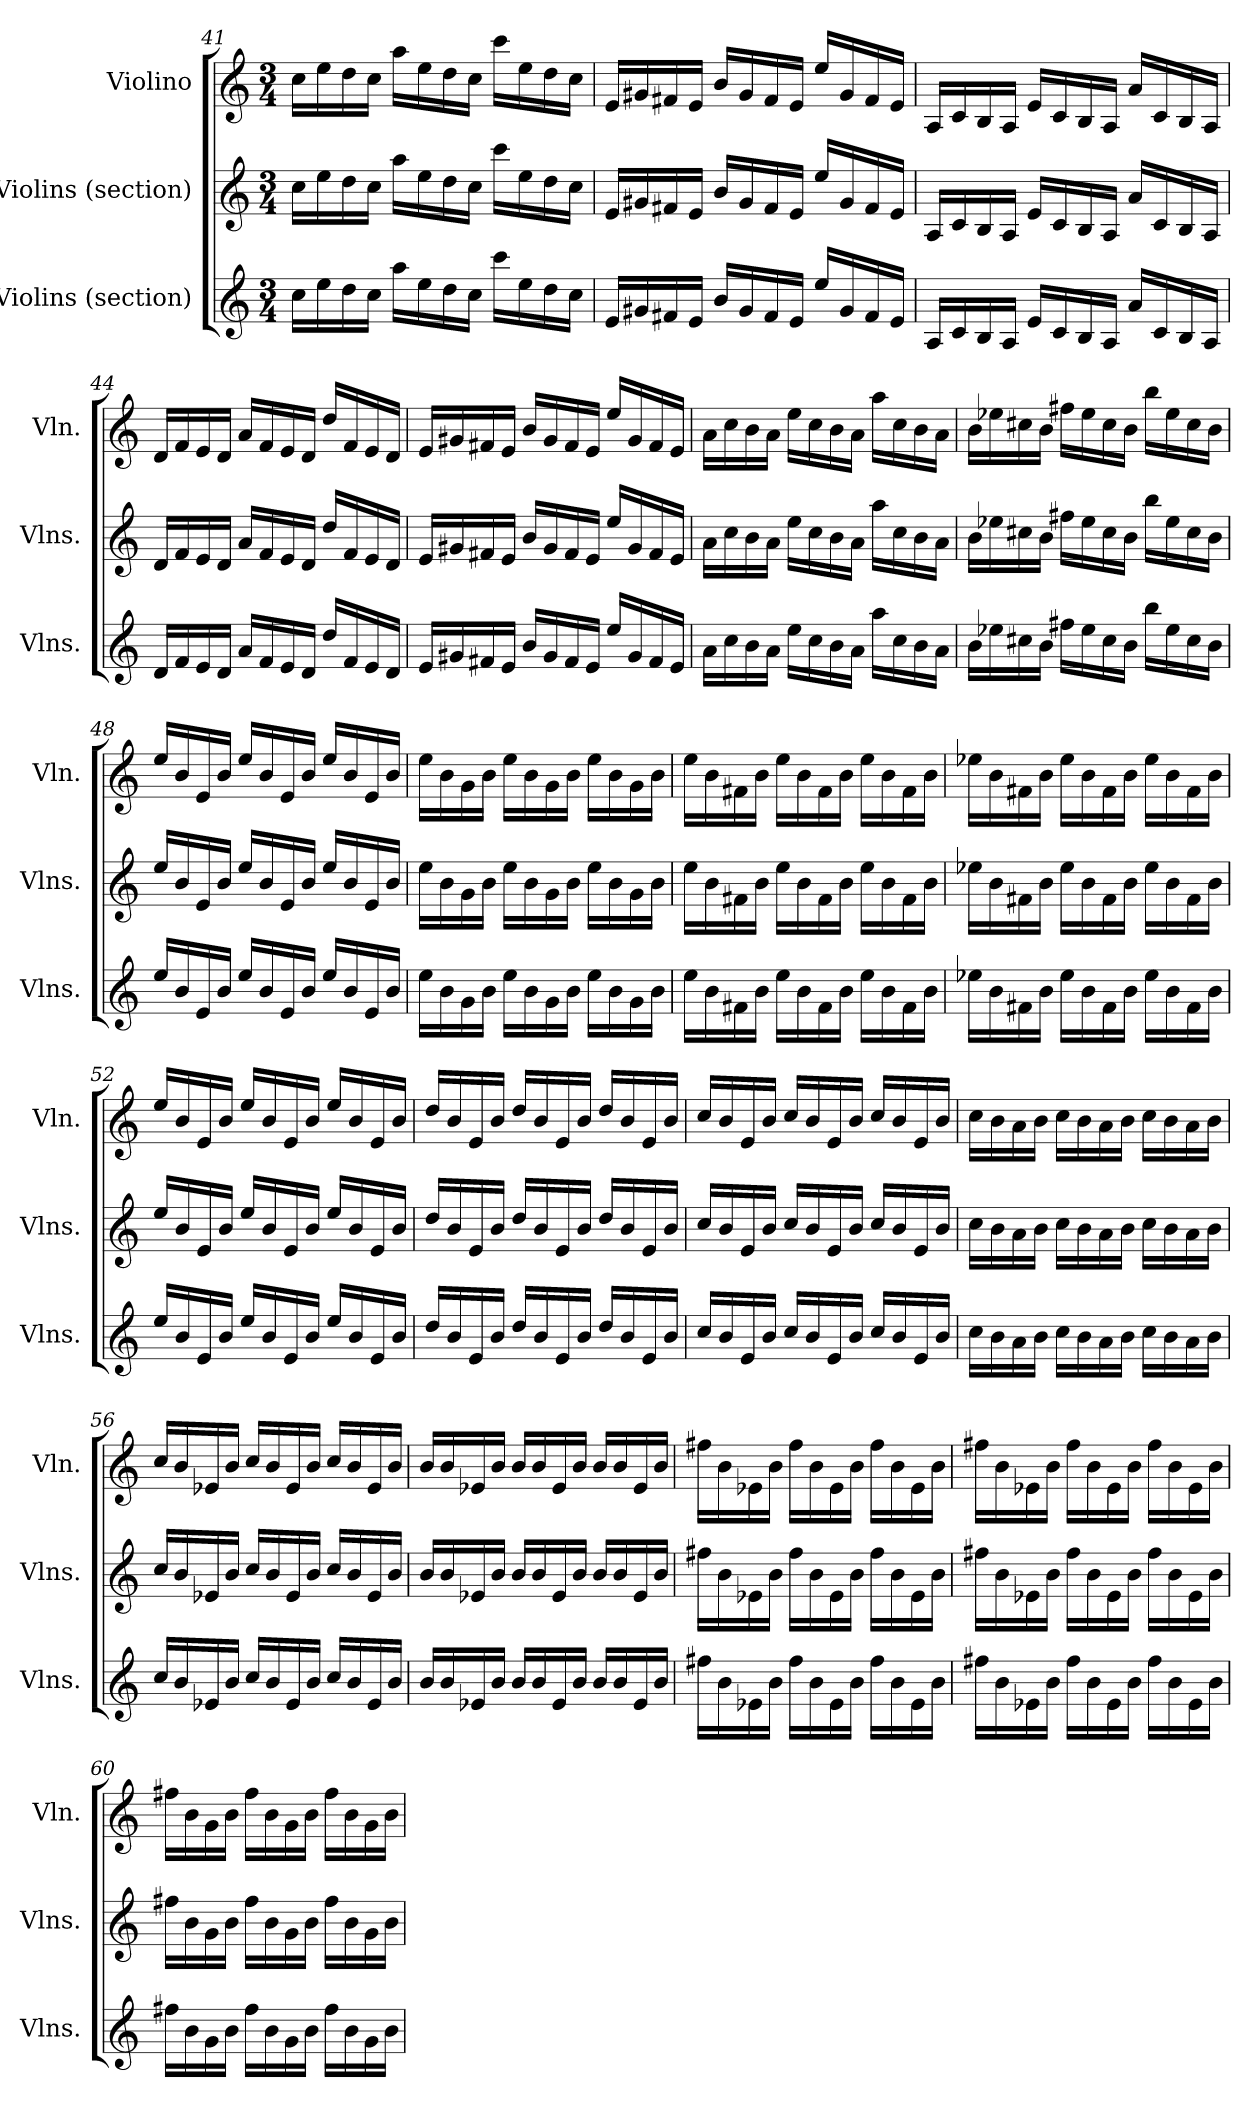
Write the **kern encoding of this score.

**kern	**kern	**kern
*part3	*part2	*part1
*staff3	*staff2	*staff1
*I"Violins (section)	*I"Violins (section)	*I"Violino
*I'Vlns.	*I'Vlns.	*I'Vln.
*clefG2	*clefG2	*clefG2
*k[]	*k[]	*k[]
*M3/4	*M3/4	*M3/4
=41	=41	=41
16cc\LL	16cc\LL	16cc\LL
16ee\	16ee\	16ee\
16dd\	16dd\	16dd\
16cc\JJ	16cc\JJ	16cc\JJ
16aa\LL	16aa\LL	16aa\LL
16ee\	16ee\	16ee\
16dd\	16dd\	16dd\
16cc\JJ	16cc\JJ	16cc\JJ
16ccc\LL	16ccc\LL	16ccc\LL
16ee\	16ee\	16ee\
16dd\	16dd\	16dd\
16cc\JJ	16cc\JJ	16cc\JJ
=42	=42	=42
16e/LL	16e/LL	16e/LL
16g#X/	16g#X/	16g#X/
16f#X/	16f#X/	16f#X/
16e/JJ	16e/JJ	16e/JJ
16b/LL	16b/LL	16b/LL
16g#/	16g#/	16g#/
16f#/	16f#/	16f#/
16e/JJ	16e/JJ	16e/JJ
16ee/LL	16ee/LL	16ee/LL
16g#/	16g#/	16g#/
16f#/	16f#/	16f#/
16e/JJ	16e/JJ	16e/JJ
!!LO:PB:g=z
=43	=43	=43
16A/LL	16A/LL	16A/LL
16c/	16c/	16c/
16B/	16B/	16B/
16A/JJ	16A/JJ	16A/JJ
16e/LL	16e/LL	16e/LL
16c/	16c/	16c/
16B/	16B/	16B/
16A/JJ	16A/JJ	16A/JJ
16a/LL	16a/LL	16a/LL
16c/	16c/	16c/
16B/	16B/	16B/
16A/JJ	16A/JJ	16A/JJ
=44	=44	=44
16d/LL	16d/LL	16d/LL
16f/	16f/	16f/
16e/	16e/	16e/
16d/JJ	16d/JJ	16d/JJ
16a/LL	16a/LL	16a/LL
16f/	16f/	16f/
16e/	16e/	16e/
16d/JJ	16d/JJ	16d/JJ
16dd/LL	16dd/LL	16dd/LL
16f/	16f/	16f/
16e/	16e/	16e/
16d/JJ	16d/JJ	16d/JJ
=45	=45	=45
16e/LL	16e/LL	16e/LL
16g#X/	16g#X/	16g#X/
16f#X/	16f#X/	16f#X/
16e/JJ	16e/JJ	16e/JJ
16b/LL	16b/LL	16b/LL
16g#/	16g#/	16g#/
16f#/	16f#/	16f#/
16e/JJ	16e/JJ	16e/JJ
16ee/LL	16ee/LL	16ee/LL
16g#/	16g#/	16g#/
16f#/	16f#/	16f#/
16e/JJ	16e/JJ	16e/JJ
!!LO:LB:g=z
=46	=46	=46
16a\LL	16a\LL	16a\LL
16cc\	16cc\	16cc\
16b\	16b\	16b\
16a\JJ	16a\JJ	16a\JJ
16ee\LL	16ee\LL	16ee\LL
16cc\	16cc\	16cc\
16b\	16b\	16b\
16a\JJ	16a\JJ	16a\JJ
16aa\LL	16aa\LL	16aa\LL
16cc\	16cc\	16cc\
16b\	16b\	16b\
16a\JJ	16a\JJ	16a\JJ
=47	=47	=47
16b\LL	16b\LL	16b\LL
16ee-X\	16ee-X\	16ee-X\
16cc#X\	16cc#X\	16cc#X\
16b\JJ	16b\JJ	16b\JJ
16ff#X\LL	16ff#X\LL	16ff#X\LL
16ee-\	16ee-\	16ee-\
16cc#\	16cc#\	16cc#\
16b\JJ	16b\JJ	16b\JJ
16bb\LL	16bb\LL	16bb\LL
16ee-\	16ee-\	16ee-\
16cc#\	16cc#\	16cc#\
16b\JJ	16b\JJ	16b\JJ
=48	=48	=48
16ee/LL	16ee/LL	16ee/LL
16b/	16b/	16b/
16e/	16e/	16e/
16b/JJ	16b/JJ	16b/JJ
16ee/LL	16ee/LL	16ee/LL
16b/	16b/	16b/
16e/	16e/	16e/
16b/JJ	16b/JJ	16b/JJ
16ee/LL	16ee/LL	16ee/LL
16b/	16b/	16b/
16e/	16e/	16e/
16b/JJ	16b/JJ	16b/JJ
!!LO:LB:g=z
=49	=49	=49
16ee\LL	16ee\LL	16ee\LL
16b\	16b\	16b\
16g\	16g\	16g\
16b\JJ	16b\JJ	16b\JJ
16ee\LL	16ee\LL	16ee\LL
16b\	16b\	16b\
16g\	16g\	16g\
16b\JJ	16b\JJ	16b\JJ
16ee\LL	16ee\LL	16ee\LL
16b\	16b\	16b\
16g\	16g\	16g\
16b\JJ	16b\JJ	16b\JJ
=50	=50	=50
16ee\LL	16ee\LL	16ee\LL
16b\	16b\	16b\
16f#X\	16f#X\	16f#X\
16b\JJ	16b\JJ	16b\JJ
16ee\LL	16ee\LL	16ee\LL
16b\	16b\	16b\
16f#\	16f#\	16f#\
16b\JJ	16b\JJ	16b\JJ
16ee\LL	16ee\LL	16ee\LL
16b\	16b\	16b\
16f#\	16f#\	16f#\
16b\JJ	16b\JJ	16b\JJ
=51	=51	=51
16ee-X\LL	16ee-X\LL	16ee-X\LL
16b\	16b\	16b\
16f#X\	16f#X\	16f#X\
16b\JJ	16b\JJ	16b\JJ
16ee-\LL	16ee-\LL	16ee-\LL
16b\	16b\	16b\
16f#\	16f#\	16f#\
16b\JJ	16b\JJ	16b\JJ
16ee-\LL	16ee-\LL	16ee-\LL
16b\	16b\	16b\
16f#\	16f#\	16f#\
16b\JJ	16b\JJ	16b\JJ
!!LO:LB:g=z
=52	=52	=52
16ee/LL	16ee/LL	16ee/LL
16b/	16b/	16b/
16e/	16e/	16e/
16b/JJ	16b/JJ	16b/JJ
16ee/LL	16ee/LL	16ee/LL
16b/	16b/	16b/
16e/	16e/	16e/
16b/JJ	16b/JJ	16b/JJ
16ee/LL	16ee/LL	16ee/LL
16b/	16b/	16b/
16e/	16e/	16e/
16b/JJ	16b/JJ	16b/JJ
=53	=53	=53
16dd/LL	16dd/LL	16dd/LL
16b/	16b/	16b/
16e/	16e/	16e/
16b/JJ	16b/JJ	16b/JJ
16dd/LL	16dd/LL	16dd/LL
16b/	16b/	16b/
16e/	16e/	16e/
16b/JJ	16b/JJ	16b/JJ
16dd/LL	16dd/LL	16dd/LL
16b/	16b/	16b/
16e/	16e/	16e/
16b/JJ	16b/JJ	16b/JJ
=54	=54	=54
16cc/LL	16cc/LL	16cc/LL
16b/	16b/	16b/
16e/	16e/	16e/
16b/JJ	16b/JJ	16b/JJ
16cc/LL	16cc/LL	16cc/LL
16b/	16b/	16b/
16e/	16e/	16e/
16b/JJ	16b/JJ	16b/JJ
16cc/LL	16cc/LL	16cc/LL
16b/	16b/	16b/
16e/	16e/	16e/
16b/JJ	16b/JJ	16b/JJ
!!LO:LB:g=z
=55	=55	=55
16cc\LL	16cc\LL	16cc\LL
16b\	16b\	16b\
16a\	16a\	16a\
16b\JJ	16b\JJ	16b\JJ
16cc\LL	16cc\LL	16cc\LL
16b\	16b\	16b\
16a\	16a\	16a\
16b\JJ	16b\JJ	16b\JJ
16cc\LL	16cc\LL	16cc\LL
16b\	16b\	16b\
16a\	16a\	16a\
16b\JJ	16b\JJ	16b\JJ
=56	=56	=56
16cc/LL	16cc/LL	16cc/LL
16b/	16b/	16b/
16e-X/	16e-X/	16e-X/
16b/JJ	16b/JJ	16b/JJ
16cc/LL	16cc/LL	16cc/LL
16b/	16b/	16b/
16e-/	16e-/	16e-/
16b/JJ	16b/JJ	16b/JJ
16cc/LL	16cc/LL	16cc/LL
16b/	16b/	16b/
16e-/	16e-/	16e-/
16b/JJ	16b/JJ	16b/JJ
=57	=57	=57
16b/LL	16b/LL	16b/LL
16b/	16b/	16b/
16e-X/	16e-X/	16e-X/
16b/JJ	16b/JJ	16b/JJ
16b/LL	16b/LL	16b/LL
16b/	16b/	16b/
16e-/	16e-/	16e-/
16b/JJ	16b/JJ	16b/JJ
16b/LL	16b/LL	16b/LL
16b/	16b/	16b/
16e-/	16e-/	16e-/
16b/JJ	16b/JJ	16b/JJ
!!LO:PB:g=z
=58	=58	=58
16ff#X\LL	16ff#X\LL	16ff#X\LL
16b\	16b\	16b\
16e-X\	16e-X\	16e-X\
16b\JJ	16b\JJ	16b\JJ
16ff#\LL	16ff#\LL	16ff#\LL
16b\	16b\	16b\
16e-\	16e-\	16e-\
16b\JJ	16b\JJ	16b\JJ
16ff#\LL	16ff#\LL	16ff#\LL
16b\	16b\	16b\
16e-\	16e-\	16e-\
16b\JJ	16b\JJ	16b\JJ
=59	=59	=59
16ff#X\LL	16ff#X\LL	16ff#X\LL
16b\	16b\	16b\
16e-X\	16e-X\	16e-X\
16b\JJ	16b\JJ	16b\JJ
16ff#\LL	16ff#\LL	16ff#\LL
16b\	16b\	16b\
16e-\	16e-\	16e-\
16b\JJ	16b\JJ	16b\JJ
16ff#\LL	16ff#\LL	16ff#\LL
16b\	16b\	16b\
16e-\	16e-\	16e-\
16b\JJ	16b\JJ	16b\JJ
=60	=60	=60
16ff#X\LL	16ff#X\LL	16ff#X\LL
16b\	16b\	16b\
16g\	16g\	16g\
16b\JJ	16b\JJ	16b\JJ
16ff#\LL	16ff#\LL	16ff#\LL
16b\	16b\	16b\
16g\	16g\	16g\
16b\JJ	16b\JJ	16b\JJ
16ff#\LL	16ff#\LL	16ff#\LL
16b\	16b\	16b\
16g\	16g\	16g\
16b\JJ	16b\JJ	16b\JJ
=	=	=
*-	*-	*-
